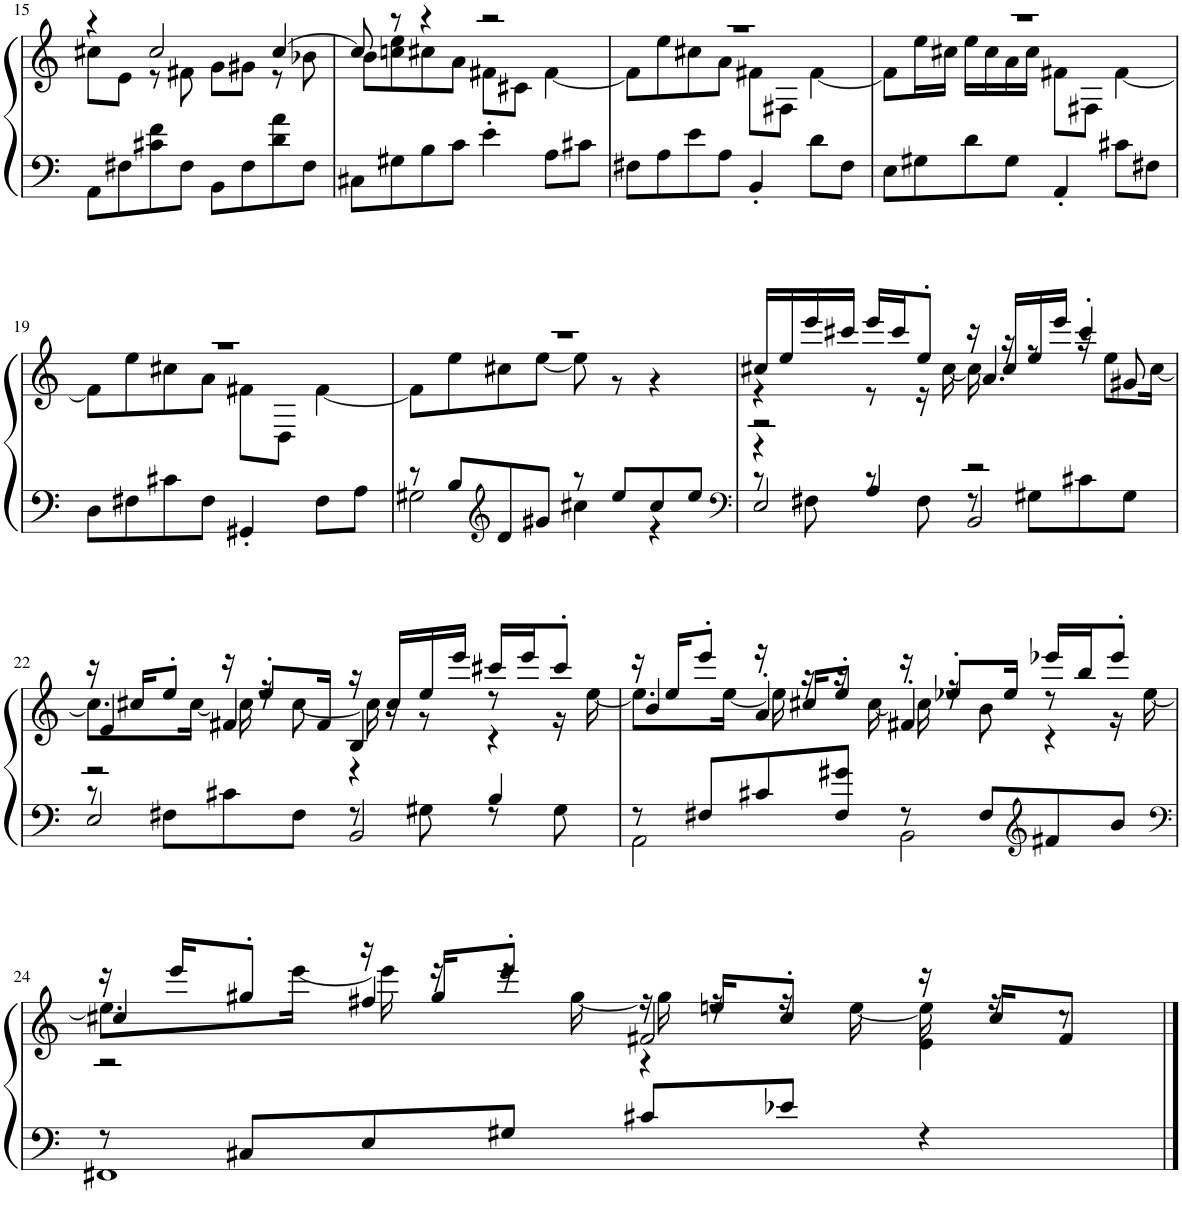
**kern	**kern
*part1	*part1
*staff2	*staff1
*I"Piano	*
*I'Pno.	*
!!LO:PB:g=z
*clefF4	*clefG2
*k[]	*k[]
*M4/4	*M4/4
=15	=15
*	*^
8AA\L	4r	8cc#X\L
8F#X\	.	8e\J
8c#X\ 8f\	2cc#/	8r
8F#\J	.	8f#X\
8BB\L	.	8g\L
8F#\	.	8g#X\J
8d\ 8a\	[4cc#/	8r
8F#\J	.	8b-X\
=16	=16	=16
8C#X\L	8cc#/]	8b\L
8G#X\	8r	8ccn\ 8ee\
8B\	4r	8cc#X\
8c\J	.	8a\J
4e'\	2r	8f#X\L
.	.	8c#X\J
8A\L	.	[4f#\
8c#X\J	.	.
=17	=17	=17
8F#X\L	1r	8f#\L]
8A\	.	8ee\
8e\	.	8cc#X\
8A\J	.	8a\J
4BB'/	.	8f#X\L
.	.	8F#X\J
8d\L	.	[4f#\
8F#\J	.	.
=18	=18	=18
8E\L	1r	8f#\L]
8G#X\	.	16ee\L
.	.	16cc#X\JJ
8d\	.	16ee\LL
.	.	16cc#\
8G#\J	.	16a\
.	.	16cc#\JJ
4AA'/	.	8f#X\L
.	.	8F#X\J
8c#X\L	.	[4f#\
8F#X\J	.	.
!!LO:LB:g=z	!!
=19	=19	=19
8D\L	1r	8f#\L]
8F#X\	.	8ee\
8c#X\	.	8cc#X\
8F#\J	.	8a\J
4GG#X'/	.	8f#X\L
.	.	8D\J
8F#\L	.	[4f#\
8A\J	.	.
=20	=20	=20
*^	*	*
8r	2G#X\	1r	8f#\L]
8B/L	.	.	8ee\
*clefG2	*	*	*
8d/	.	.	8cc#X\
8g#X/J	.	.	[8ee\J
8r	4cc#X\	.	8ee\]
8ee/L	.	.	8r
8cc#/	4r	.	4r
8ee/J	.	.	.
*v	*v	*	*
*	*v	*v
=21	=21
*clefF4	*
*^	*^
*	*^	*	*^
4r	8r	2E/	16cc#X/LL	4r	2r
.	.	.	16ee/	.	.
.	8F#X\	.	16eee/	.	.
.	.	.	16ccc#X/JJ	.	.
4A/	8r	.	16eee/LL	8r	.
.	.	.	16ccc#/J	.	.
.	8F#\	.	8ee'/J	16r	.
.	.	.	.	[16cc#\	.
2r	8r	2BB/	16r	16cc#\]	4.a/
.	.	.	16cc#/LL	16r	.
.	8G#X\L	.	16ee/	8r	.
.	.	.	16eee/JJ	.	.
.	8c#X\	.	4ccc#'/	16r	.
.	.	.	.	8ee\L	.
.	8G#\J	.	.	.	8g#X/
.	.	.	.	[16cc#\Jk	.
!!LO:LB:g=z	!!	!!
=22	=22	=22	=22	=22	=22
2r	8r	2E/	16r	8.cc#\L]	4e/
.	.	.	16cc#X/KL	.	.
.	8F#X\L	.	8ee'/J	.	.
.	.	.	.	[16cc#\Jk	.
.	8c#X\	.	16r	16cc#\]	4f#X/
.	.	.	8ee'/L	16r	.
.	8F#\J	.	.	[8cc#\	.
.	.	.	16f#/Jk	.	.
4r	8r	2BB/	16r	16cc#\]	4B/
.	.	.	16cc#/LL	16r	.
.	8G#X\	.	16ee/	8r	.
.	.	.	16eee/JJ	.	.
4B/	8r	.	16ccc#X/LL	8r	4r
.	.	.	16eee/J	.	.
.	8G#\	.	8ccc#'/J	16r	.
.	.	.	.	[16ee\	.
*	*v	*v	*	*	*
=23	=23	=23	=23	=23
8r	2AA\	16r	8.ee\L]	4b/
.	.	16ee/KL	.	.
8F#X/L	.	8eee'/J	.	.
.	.	.	[16ee\Jk	.
8c#X/	.	16r	16ee\]	4a'/
.	.	16cc#X/KL	16r	.
8F#/ 8g#X/J	.	8ee'/J	16r	.
.	.	.	[16cc#\	.
8r	2BB\	16r	16cc#\]	4f#X'/
.	.	8ee-X'/L	16r	.
8F#/L	.	.	8b\	.
.	.	16ee-/Jk	.	.
*clefG2	*	*	*	*
8f#X/	.	16eee-X/LL	8r	4r
.	.	16bb/J	.	.
8b/J	.	8eee-'/J	16r	.
.	.	.	[16ee-\	.
*	*	*v	*v	*v
!!LO:LB:g=z
=24	=24	=24
*clefF4	*	*
*	*	*^
*	*	*	*^
*	*	*	*	*^
8r	1FF#X	16r	8.ee-\L]	4cc#X/	2r
.	.	16eee/KL	.	.	.
8C#X/L	.	8gg#X'/J	.	.	.
.	.	.	[16eee\Jk	.	.
8E/	.	16r	16eee\]	4ff#X/	.
.	.	16gg#/KL	16r	.	.
8G#X/J	.	8eee'/J	16r	.	.
.	.	.	[16gg#\	.	.
8c#X/L	.	16r	16gg#\]	2f#X/	4r
.	.	16een/KL	16r	.	.
8e-X/J	.	8cc#'/J	16r	.	.
.	.	.	[16ee\	.	.
4r	.	16r	16ee\]	.	4e\
.	.	16cc#/KL	16r	.	.
.	.	8f#/J	8r	.	.
*v	*v	*	*	*	*
*	*v	*v	*v	*v
==	==
*-	*-
